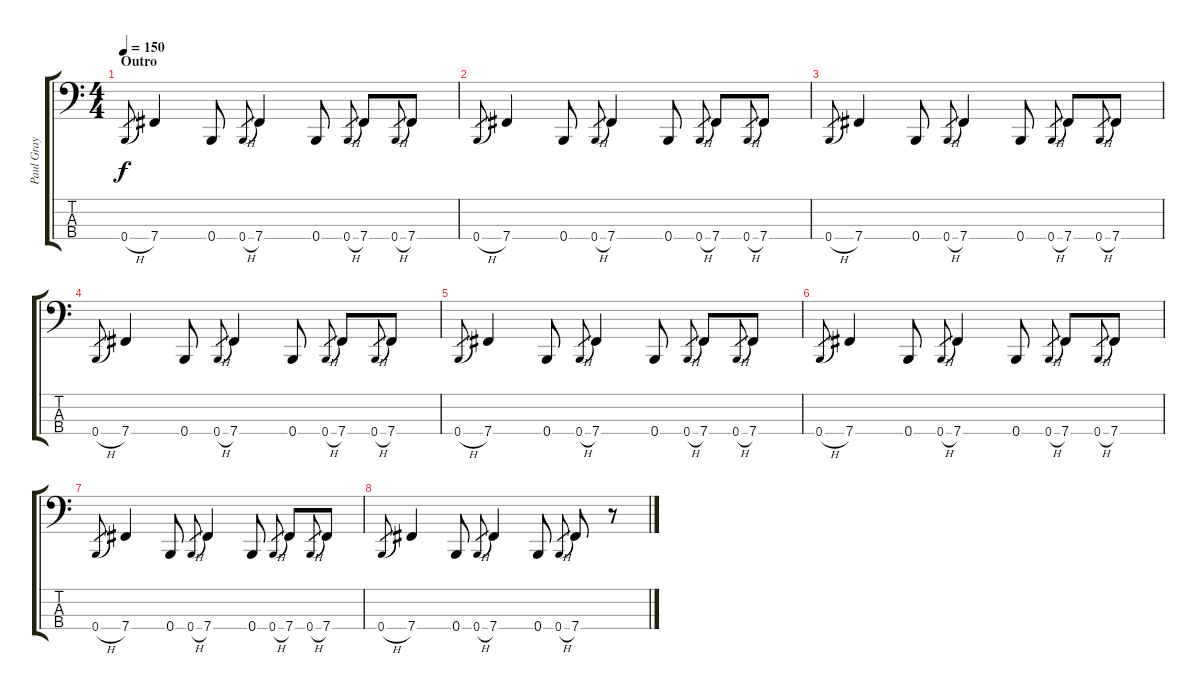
\track ("Paul Gray" "Paul Gray") {instrument electricbasspick}
\staff {score tabs}
\tuning (E2 B1 Gb1 B0) {hide}
\ts (4 4)
\section ("" "Outro")
\tempo 150
\clef f4
\ks c
0.4{h}.8{gr dy f} 7.4.4 0.4.8 0.4{h}.8{gr} 7.4.4 0.4.8 0.4{h}.8{gr} 7.4.8 0.4{h}.8{gr} 7.4.8 |
0.4{h}.8{gr} 7.4.4 0.4.8 0.4{h}.8{gr} 7.4.4 0.4.8 0.4{h}.8{gr} 7.4.8 0.4{h}.8{gr} 7.4.8 |
0.4{h}.8{gr} 7.4.4 0.4.8 0.4{h}.8{gr} 7.4.4 0.4.8 0.4{h}.8{gr} 7.4.8 0.4{h}.8{gr} 7.4.8 |
0.4{h}.8{gr} 7.4.4 0.4.8 0.4{h}.8{gr} 7.4.4 0.4.8 0.4{h}.8{gr} 7.4.8 0.4{h}.8{gr} 7.4.8 |
0.4{h}.8{gr} 7.4.4 0.4.8 0.4{h}.8{gr} 7.4.4 0.4.8 0.4{h}.8{gr} 7.4.8 0.4{h}.8{gr} 7.4.8 |
0.4{h}.8{gr} 7.4.4 0.4.8 0.4{h}.8{gr} 7.4.4 0.4.8 0.4{h}.8{gr} 7.4.8 0.4{h}.8{gr} 7.4.8 |
0.4{h}.8{gr} 7.4.4 0.4.8 0.4{h}.8{gr} 7.4.4 0.4.8 0.4{h}.8{gr} 7.4.8 0.4{h}.8{gr} 7.4.8 |
0.4{h}.8{gr} 7.4.4 0.4.8 0.4{h}.8{gr} 7.4.4 0.4.8 0.4{h}.8{gr} 7.4.8 r.8
